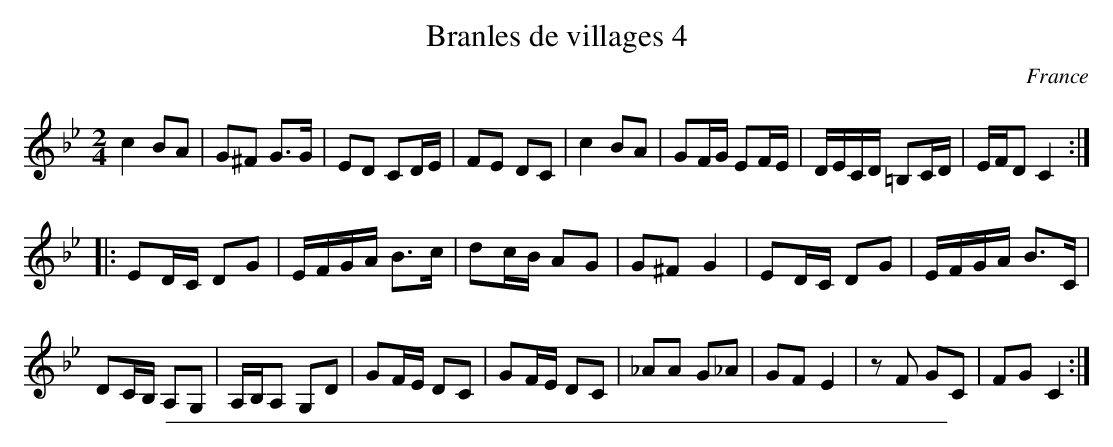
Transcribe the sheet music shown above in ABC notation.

X:1
T: Branles de villages 4
O:France
M:2/4
L:1/8
K:CDor
c2 BA|G^F G>G|ED CD/E/|FE DC|\
c2 BA|GF/G/ EF/E/|D/E/C/D/ =B,C/D/|E/F/D C2::
ED/C/ DG|E/F/G/A/ B>c|dc/B/ AG|G^F G2|\
ED/C/ DG|E/F/G/A/ B>C|
DC/B,/ A,G,|A,/B,/A, G,D|\
GF/E/ DC|GF/E/ DC|_AA G_A|GF E2|zF GC|FG C2:|
